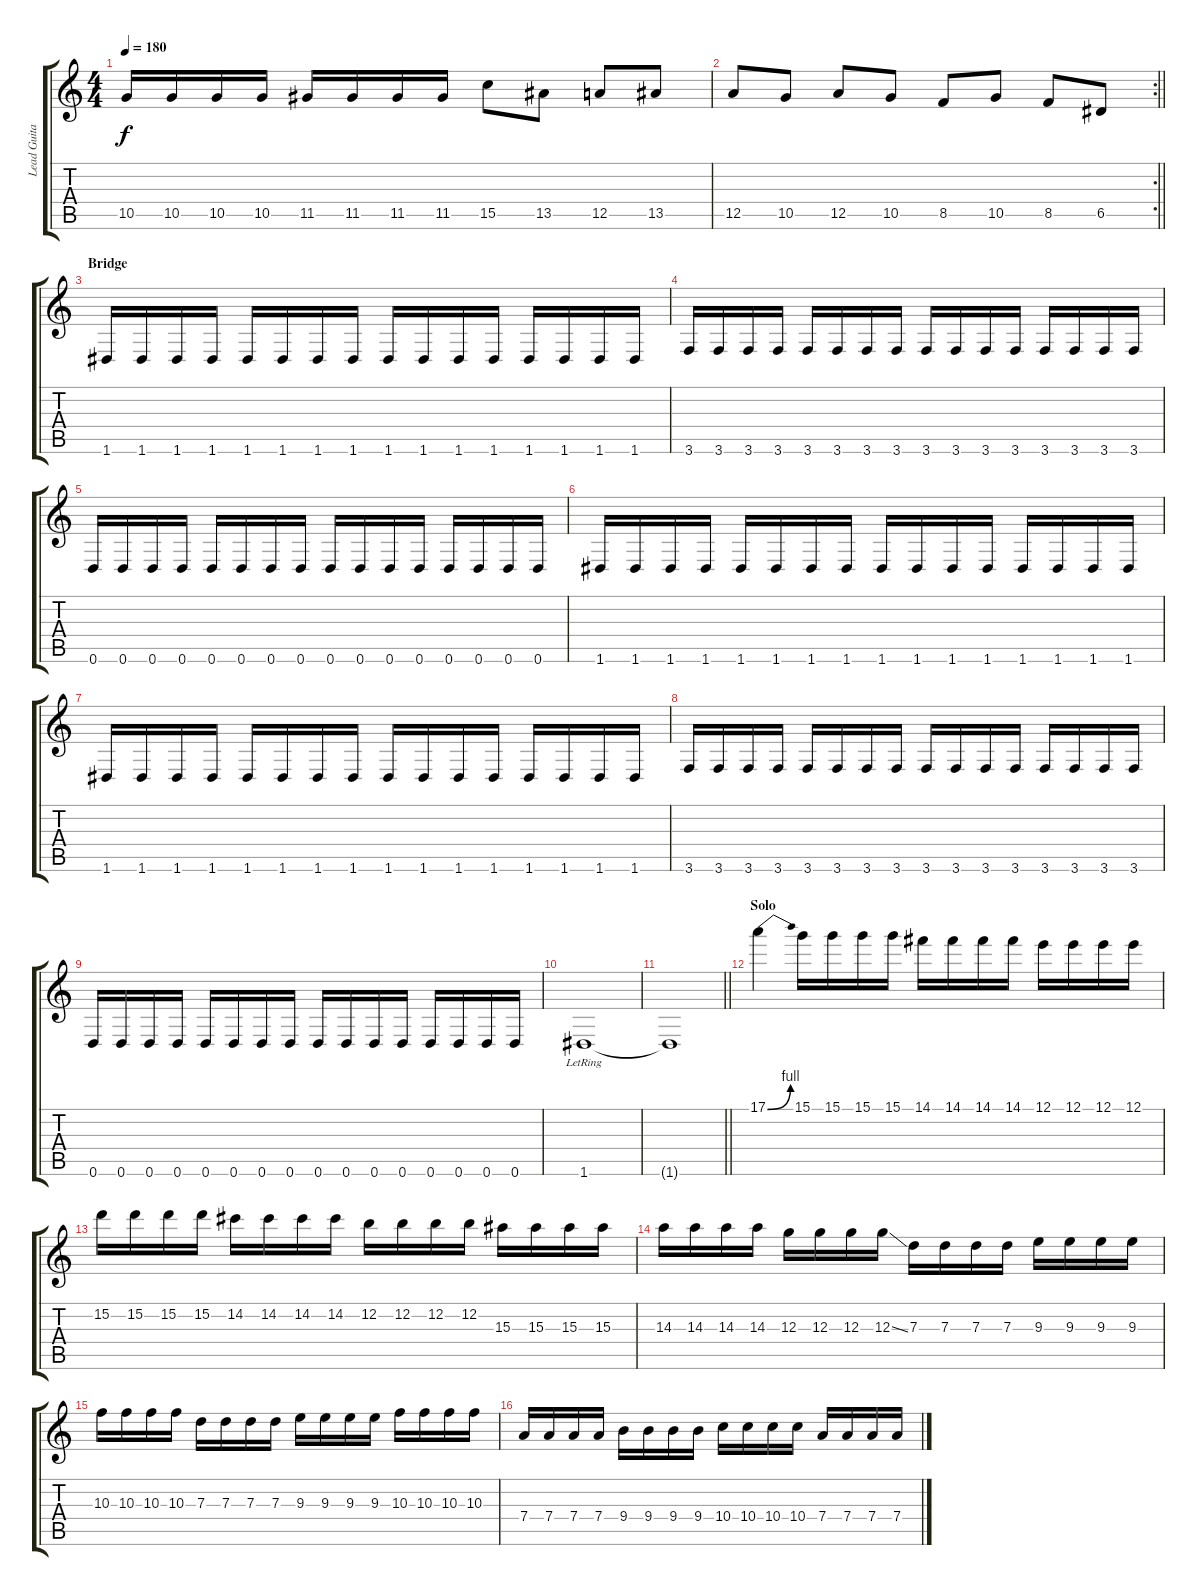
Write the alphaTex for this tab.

\track ("Lead Guitar" "Lead Guita") {instrument overdrivenguitar}
\staff {score tabs}
\tuning (E4 B3 G3 D3 A2 D2) {hide}
\ts (4 4)
\tempo 180
\clef g2
\ks c
10.5.16{dy f} 10.5.16 10.5.16 10.5.16 11.5.16 11.5.16 11.5.16 11.5.16 15.5.8 13.5.8 12.5.8 13.5.8 |
\rc 2
\barLineRight lightlight
12.5.8 10.5.8 12.5.8 10.5.8 8.5.8 10.5.8 8.5.8 6.5.8 |
\section ("" "Bridge")
1.6.16 1.6.16 1.6.16 1.6.16 1.6.16 1.6.16 1.6.16 1.6.16 1.6.16 1.6.16 1.6.16 1.6.16 1.6.16 1.6.16 1.6.16 1.6.16 |
3.6.16 3.6.16 3.6.16 3.6.16 3.6.16 3.6.16 3.6.16 3.6.16 3.6.16 3.6.16 3.6.16 3.6.16 3.6.16 3.6.16 3.6.16 3.6.16 |
0.6.16 0.6.16 0.6.16 0.6.16 0.6.16 0.6.16 0.6.16 0.6.16 0.6.16 0.6.16 0.6.16 0.6.16 0.6.16 0.6.16 0.6.16 0.6.16 |
1.6.16 1.6.16 1.6.16 1.6.16 1.6.16 1.6.16 1.6.16 1.6.16 1.6.16 1.6.16 1.6.16 1.6.16 1.6.16 1.6.16 1.6.16 1.6.16 |
1.6.16 1.6.16 1.6.16 1.6.16 1.6.16 1.6.16 1.6.16 1.6.16 1.6.16 1.6.16 1.6.16 1.6.16 1.6.16 1.6.16 1.6.16 1.6.16 |
3.6.16 3.6.16 3.6.16 3.6.16 3.6.16 3.6.16 3.6.16 3.6.16 3.6.16 3.6.16 3.6.16 3.6.16 3.6.16 3.6.16 3.6.16 3.6.16 |
0.6.16 0.6.16 0.6.16 0.6.16 0.6.16 0.6.16 0.6.16 0.6.16 0.6.16 0.6.16 0.6.16 0.6.16 0.6.16 0.6.16 0.6.16 0.6.16 |
1.6{lr}.1 |
\barLineRight lightlight
1.6{t}.1 |
\section ("" "Solo")
17.1{be (bend 0 0 60 4)}.4 15.1.16 15.1.16 15.1.16 15.1.16 14.1.16 14.1.16 14.1.16 14.1.16 12.1.16 12.1.16 12.1.16 12.1.16 |
15.2.16 15.2.16 15.2.16 15.2.16 14.2.16 14.2.16 14.2.16 14.2.16 12.2.16 12.2.16 12.2.16 12.2.16 15.3.16 15.3.16 15.3.16 15.3.16 |
14.3.16 14.3.16 14.3.16 14.3.16 12.3.16 12.3.16 12.3.16 12.3{ss}.16 7.3.16 7.3.16 7.3.16 7.3.16 9.3.16 9.3.16 9.3.16 9.3.16 |
10.3.16 10.3.16 10.3.16 10.3.16 7.3.16 7.3.16 7.3.16 7.3.16 9.3.16 9.3.16 9.3.16 9.3.16 10.3.16 10.3.16 10.3.16 10.3.16 |
7.4.16 7.4.16 7.4.16 7.4.16 9.4.16 9.4.16 9.4.16 9.4.16 10.4.16 10.4.16 10.4.16 10.4.16 7.4.16 7.4.16 7.4.16 7.4.16
